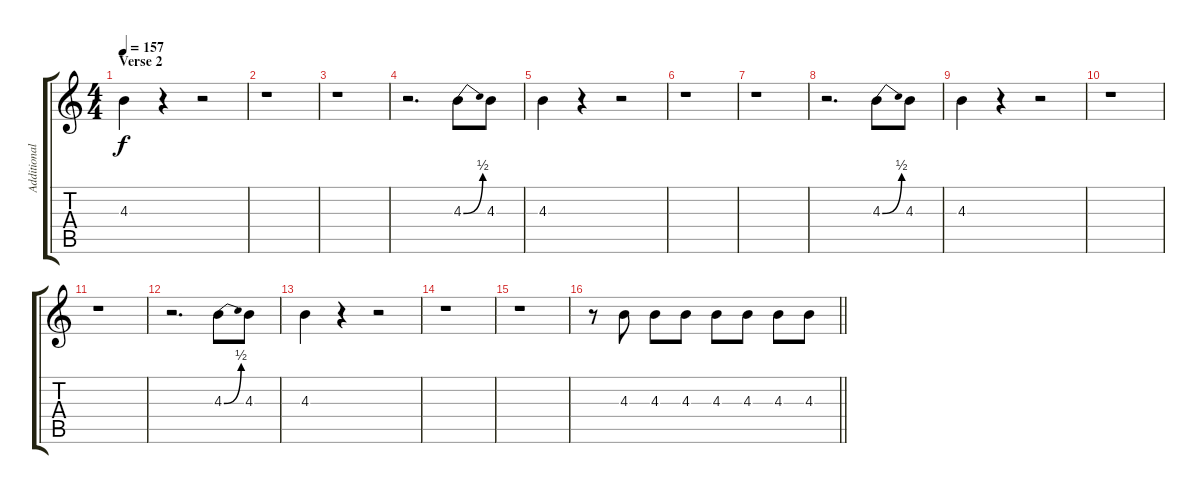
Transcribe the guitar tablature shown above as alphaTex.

\track ("Additional Guitar" "Additional") {instrument overdrivenguitar}
\staff {score tabs}
\tuning (E4 C4 G3 C3 G2 C2) {hide}
\ts (4 4)
\section ("" "Verse 2")
\tempo 157
\clef g2
\ks c
4.3.4{dy f} r.4 r.2 |
r.1 |
r.1 |
r.2{d} 4.3{be (bend 0 0 60 2)}.8 4.3.8 |
4.3.4 r.4 r.2 |
r.1 |
r.1 |
r.2{d} 4.3{be (bend 0 0 60 2)}.8 4.3.8 |
4.3.4 r.4 r.2 |
r.1 |
r.1 |
r.2{d} 4.3{be (bend 0 0 60 2)}.8 4.3.8 |
4.3.4 r.4 r.2 |
r.1 |
r.1 |
\barLineRight lightlight
r.8 4.3.8 4.3.8 4.3.8 4.3.8 4.3.8 4.3.8 4.3.8
